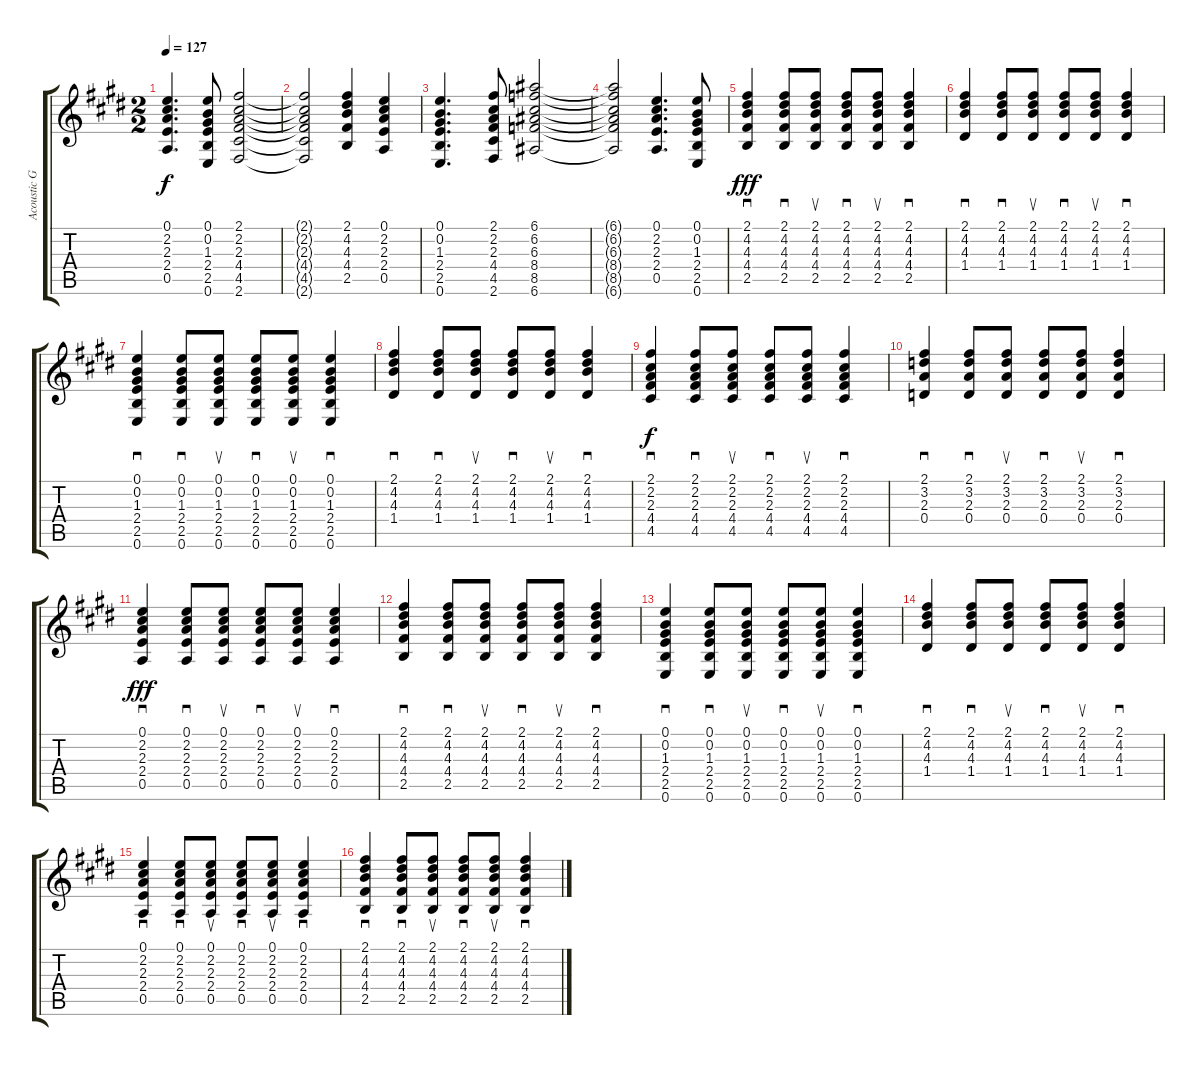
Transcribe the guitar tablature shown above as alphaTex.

\track ("Acoustic Guitar" "Acoustic G") {instrument acousticguitarsteel}
\staff {score tabs}
\tuning (E4 B3 G3 D3 A2 E2) {hide}
\ts (2 2)
\tempo 127
\clef g2
\ks e
(0.1 2.2 2.3 2.4 0.5).4{d dy f} (0.1 0.2 1.3 2.4 2.5 0.6).8 (2.1 2.2 2.3 4.4 4.5 2.6).2 |
(2.1{t} 2.2{t} 2.3{t} 4.4{t} 4.5{t} 2.6{t}).2 (2.1 4.2 4.3 4.4 2.5).4 (0.1 2.2 2.3 2.4 0.5).4 |
(0.1 0.2 1.3 2.4 2.5 0.6).4{d} (2.1 2.2 2.3 4.4 4.5 2.6).8 (6.1 6.2 6.3 8.4 8.5 6.6).2 |
(6.1{t} 6.2{t} 6.3{t} 8.4{t} 8.5{t} 6.6{t}).2 (0.1 2.2 2.3 2.4 0.5).4{d} (0.1 0.2 1.3 2.4 2.5 0.6).8 |
(2.1 4.2 4.3 4.4 2.5).4{sd dy fff} (2.1 4.2 4.3 4.4 2.5).8{sd} (2.1 4.2 4.3 4.4 2.5).8{su} (2.1 4.2 4.3 4.4 2.5).8{sd} (2.1 4.2 4.3 4.4 2.5).8{su} (2.1 4.2 4.3 4.4 2.5).4{sd} |
(2.1 4.2 4.3 1.4).4{sd} (2.1 4.2 4.3 1.4).8{sd} (2.1 4.2 4.3 1.4).8{su} (2.1 4.2 4.3 1.4).8{sd} (2.1 4.2 4.3 1.4).8{su} (2.1 4.2 4.3 1.4).4{sd} |
(0.1 0.2 1.3 2.4 2.5 0.6).4{sd} (0.1 0.2 1.3 2.4 2.5 0.6).8{sd} (0.1 0.2 1.3 2.4 2.5 0.6).8{su} (0.1 0.2 1.3 2.4 2.5 0.6).8{sd} (0.1 0.2 1.3 2.4 2.5 0.6).8{su} (0.1 0.2 1.3 2.4 2.5 0.6).4{sd} |
(2.1 4.2 4.3 1.4).4{sd} (2.1 4.2 4.3 1.4).8{sd} (2.1 4.2 4.3 1.4).8{su} (2.1 4.2 4.3 1.4).8{sd} (2.1 4.2 4.3 1.4).8{su} (2.1 4.2 4.3 1.4).4{sd} |
(2.1 2.2 2.3 4.4 4.5).4{sd dy f} (2.1 2.2 2.3 4.4 4.5).8{sd} (2.1 2.2 2.3 4.4 4.5).8{su} (2.1 2.2 2.3 4.4 4.5).8{sd} (2.1 2.2 2.3 4.4 4.5).8{su} (2.1 2.2 2.3 4.4 4.5).4{sd} |
(2.1 3.2 2.3 0.4).4{sd} (2.1 3.2 2.3 0.4).8{sd} (2.1 3.2 2.3 0.4).8{su} (2.1 3.2 2.3 0.4).8{sd} (2.1 3.2 2.3 0.4).8{su} (2.1 3.2 2.3 0.4).4{sd} |
(0.1 2.2 2.3 2.4 0.5).4{sd dy fff} (0.1 2.2 2.3 2.4 0.5).8{sd} (0.1 2.2 2.3 2.4 0.5).8{su} (0.1 2.2 2.3 2.4 0.5).8{sd} (0.1 2.2 2.3 2.4 0.5).8{su} (0.1 2.2 2.3 2.4 0.5).4{sd} |
(2.1 4.2 4.3 4.4 2.5).4{sd} (2.1 4.2 4.3 4.4 2.5).8{sd} (2.1 4.2 4.3 4.4 2.5).8{su} (2.1 4.2 4.3 4.4 2.5).8{sd} (2.1 4.2 4.3 4.4 2.5).8{su} (2.1 4.2 4.3 4.4 2.5).4{sd} |
(0.1 0.2 1.3 2.4 2.5 0.6).4{sd} (0.1 0.2 1.3 2.4 2.5 0.6).8{sd} (0.1 0.2 1.3 2.4 2.5 0.6).8{su} (0.1 0.2 1.3 2.4 2.5 0.6).8{sd} (0.1 0.2 1.3 2.4 2.5 0.6).8{su} (0.1 0.2 1.3 2.4 2.5 0.6).4{sd} |
(2.1 4.2 4.3 1.4).4{sd} (2.1 4.2 4.3 1.4).8{sd} (2.1 4.2 4.3 1.4).8{su} (2.1 4.2 4.3 1.4).8{sd} (2.1 4.2 4.3 1.4).8{su} (2.1 4.2 4.3 1.4).4{sd} |
(0.1 2.2 2.3 2.4 0.5).4{sd} (0.1 2.2 2.3 2.4 0.5).8{sd} (0.1 2.2 2.3 2.4 0.5).8{su} (0.1 2.2 2.3 2.4 0.5).8{sd} (0.1 2.2 2.3 2.4 0.5).8{su} (0.1 2.2 2.3 2.4 0.5).4{sd} |
(2.1 4.2 4.3 4.4 2.5).4{sd} (2.1 4.2 4.3 4.4 2.5).8{sd} (2.1 4.2 4.3 4.4 2.5).8{su} (2.1 4.2 4.3 4.4 2.5).8{sd} (2.1 4.2 4.3 4.4 2.5).8{su} (2.1 4.2 4.3 4.4 2.5).4{sd}
